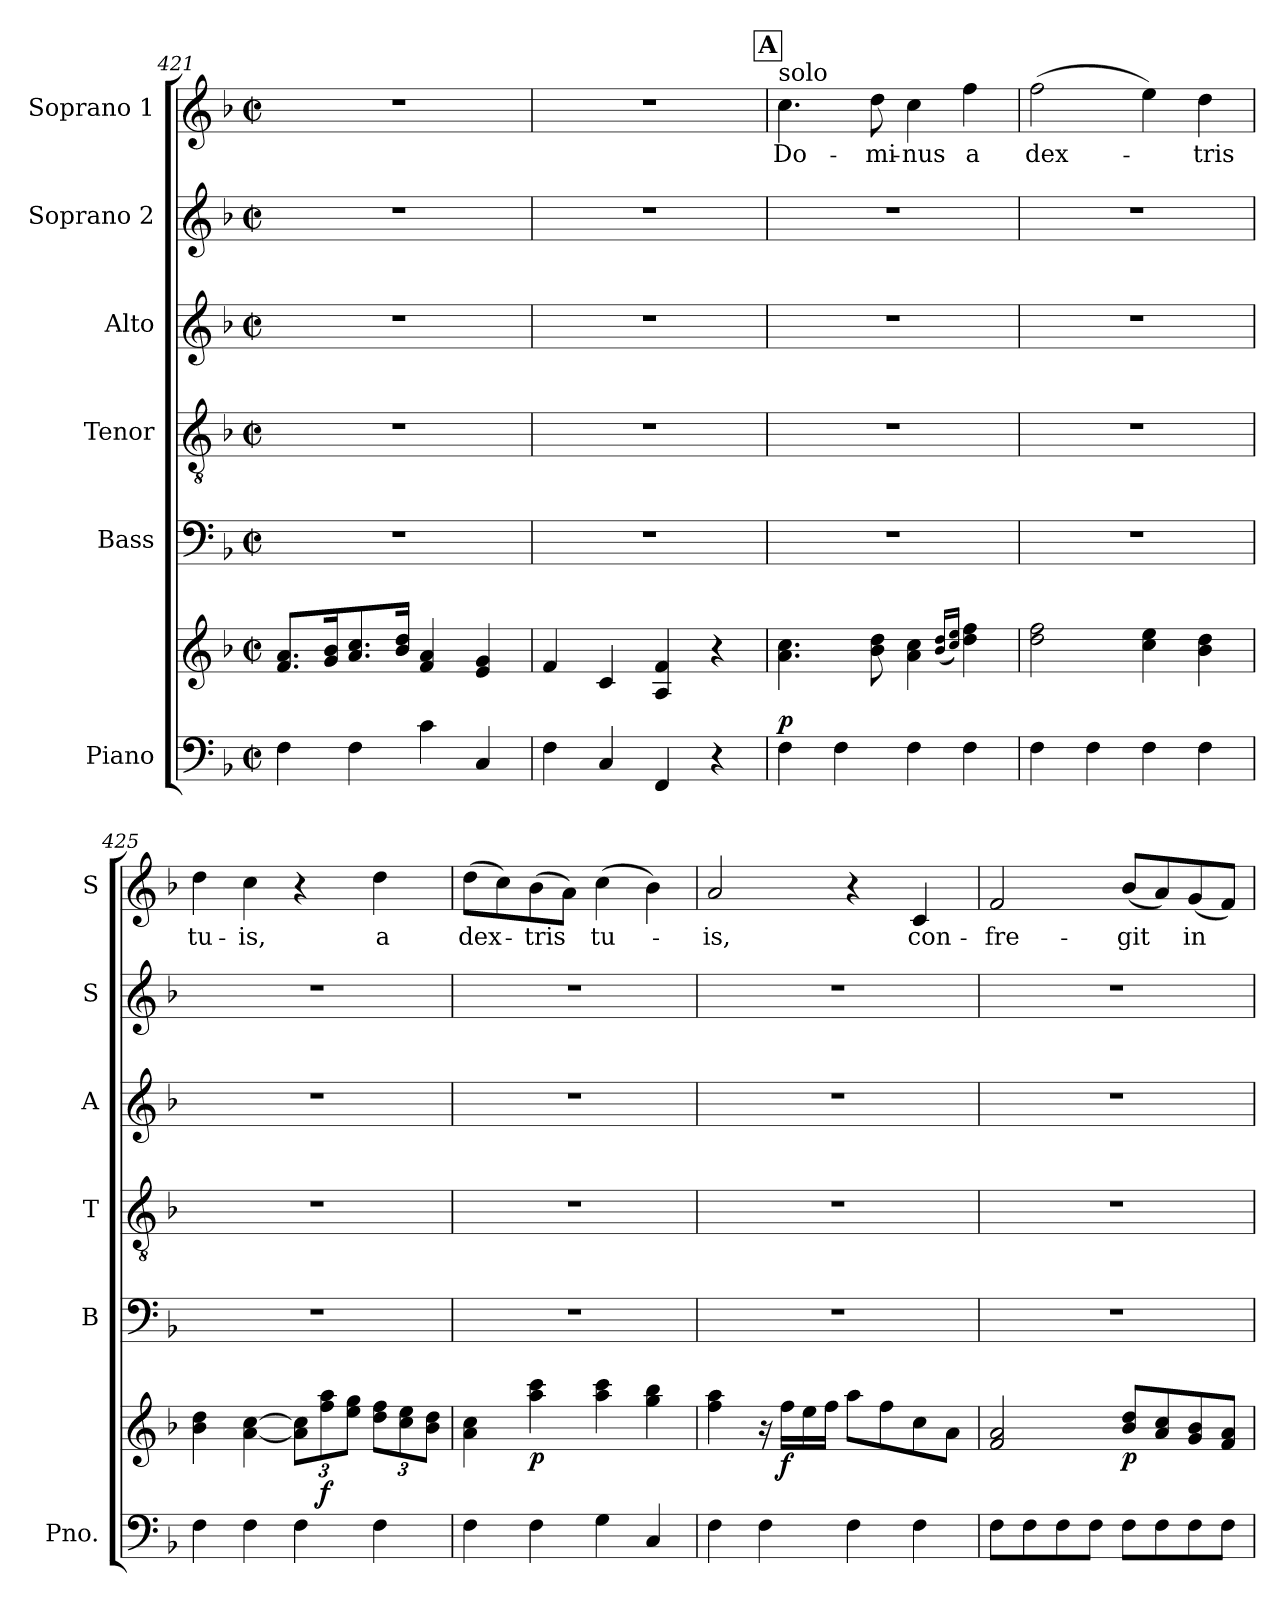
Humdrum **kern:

**kern	**kern	**dynam	**kern	**kern	**kern	**kern	**kern	**text
*part6	*part6	*part6	*part5	*part4	*part3	*part2	*part1	*part1
*staff7	*staff6	*staff6/7	*staff5	*staff4	*staff3	*staff2	*staff1	*staff1
*I"Piano	*	*	*I"Bass	*I"Tenor	*I"Alto	*I"Soprano 2	*I"Soprano 1	*
*I'Pno.	*	*	*I'B	*I'T	*I'A	*I'S	*I'S	*
*clefF4	*clefG2	*	*clefF4	*clefGv2	*clefG2	*clefG2	*clefG2	*
*k[b-]	*k[b-]	*	*k[b-]	*k[b-]	*k[b-]	*k[b-]	*k[b-]	*
*F:	*F:	*	*F:	*F:	*F:	*F:	*F:	*
*M2/2	*M2/2	*	*M2/2	*M2/2	*M2/2	*M2/2	*M2/2	*
*met(c|)	*met(c|)	*	*met(c|)	*met(c|)	*met(c|)	*met(c|)	*met(c|)	*
=421	=421	=421	=421	=421	=421	=421	=421	=421
4F\	8.f/ 8.a/L	.	1r	1r	1r	1r	1r	.
.	16g/ 16b-/k	.	.	.	.	.	.	.
4F\	8.a/ 8.cc/	.	.	.	.	.	.	.
.	16b-/ 16dd/Jk	.	.	.	.	.	.	.
4c\	4f/ 4a/	.	.	.	.	.	.	.
4C/	4e/ 4g/	.	.	.	.	.	.	.
=422	=422	=422	=422	=422	=422	=422	=422	=422
4F\	4f/	.	1r	1r	1r	1r	1r	.
4C/	4c/	.	.	.	.	.	.	.
4FF/	4A/ 4f/	.	.	.	.	.	.	.
4r	4r	.	.	.	.	.	.	.
!!LO:LB:g=z
!!LO:REH:place=s1:a:B:fs=14:t=A
=423	=423	=423	=423	=423	=423	=423	=423	=423
!	!	!	!	!	!	!	!LO:TX:a:t=solo	!
!	!	!LO:DY:a=2	!	!	!	!	!	!LO:LY:b
4F\	4.a\ 4.cc\	p	1r	1r	1r	1r	4.cc\	Do-
4F\	.	.	.	.	.	.	.	.
!	!	!	!	!	!	!	!	!LO:LY:b
.	8b-\ 8dd\	.	.	.	.	.	8dd\	-mi-
!	!	!	!	!	!	!	!	!LO:LY:b
4F\	4a\ 4cc\	.	.	.	.	.	4cc\	-nus
.	(<16qb-/ 16qdd/LL	.	.	.	.	.	.	.
.	16qcc/ 16qee/JJ)	.	.	.	.	.	.	.
!	!	!	!	!	!	!	!	!LO:LY:b
4F\	4dd\ 4ff\	.	.	.	.	.	4ff\	a
=424	=424	=424	=424	=424	=424	=424	=424	=424
!	!	!	!	!	!	!	!	!LO:LY:b
4F\	2dd\ 2ff\	.	1r	1r	1r	1r	(2ff\	dex-
4F\	.	.	.	.	.	.	.	.
4F\	4cc\ 4ee\	.	.	.	.	.	4ee\)	.
!	!	!	!	!	!	!	!	!LO:LY:b
4F\	4b-\ 4dd\	.	.	.	.	.	4dd\	-tris
=425	=425	=425	=425	=425	=425	=425	=425	=425
!	!	!	!	!	!	!	!	!LO:LY:b
4F\	4b-\ 4dd\	.	1r	1r	1r	1r	4dd\	tu-
!	!	!	!	!	!	!	!	!LO:LY:b
4F\	[4a\ [4cc\	.	.	.	.	.	4cc\	-is,
4F\	12a\] 12cc\]L	.	.	.	.	.	4r	.
!	!	!LO:DY:b	!	!	!	!	!	!
.	12ff\ 12aa\	f	.	.	.	.	.	.
.	12ee\ 12gg\J	.	.	.	.	.	.	.
!	!	!	!	!	!	!	!	!LO:LY:b
4F\	12dd\ 12ff\L	.	.	.	.	.	4dd\	a
.	12cc\ 12ee\	.	.	.	.	.	.	.
.	12b-\ 12dd\J	.	.	.	.	.	.	.
=426	=426	=426	=426	=426	=426	=426	=426	=426
!	!	!	!	!	!	!	!	!LO:LY:b
4F\	4a\ 4cc\	.	1r	1r	1r	1r	(8dd\L	dex-
.	.	.	.	.	.	.	8cc\)	.
!	!	!LO:DY:b	!	!	!	!	!	!LO:LY:b
4F\	4aa\ 4ccc\	p	.	.	.	.	(8b-\	-tris
.	.	.	.	.	.	.	8a\J)	.
!	!	!	!	!	!	!	!	!LO:LY:b
4G\	4aa\ 4ccc\	.	.	.	.	.	(4cc\	tu-
4C/	4gg\ 4bb-\	.	.	.	.	.	4b-\)	.
!!LO:PB:g=z
=427	=427	=427	=427	=427	=427	=427	=427	=427
!	!	!	!	!	!	!	!	!LO:LY:b
4F\	4ff\ 4aa\	.	1r	1r	1r	1r	2a/	-is,
4F\	16r	.	.	.	.	.	.	.
!	!	!LO:DY:b	!	!	!	!	!	!
.	16ff\LL	f	.	.	.	.	.	.
.	16ee\	.	.	.	.	.	.	.
.	16ff\JJ	.	.	.	.	.	.	.
4F\	8aa\L	.	.	.	.	.	4r	.
.	8ff\	.	.	.	.	.	.	.
!	!	!	!	!	!	!	!	!LO:LY:b
4F\	8cc\	.	.	.	.	.	4c/	con-
.	8a\J	.	.	.	.	.	.	.
=428	=428	=428	=428	=428	=428	=428	=428	=428
!	!	!	!	!	!	!	!	!LO:LY:b
8F\L	2f/ 2a/	.	1r	1r	1r	1r	2f/	-fre-
8F\	.	.	.	.	.	.	.	.
8F\	.	.	.	.	.	.	.	.
8F\J	.	.	.	.	.	.	.	.
!	!	!LO:DY:b	!	!	!	!	!	!LO:LY:b
8F\L	8b-/ 8dd/L	p	.	.	.	.	(<8b-/L	-git
8F\	8a/ 8cc/	.	.	.	.	.	8a/)	.
!	!	!	!	!	!	!	!	!LO:LY:b
8F\	8g/ 8b-/	.	.	.	.	.	(<8g/	in
8F\J	8f/ 8a/J	.	.	.	.	.	8f/J)	.
=	=	=	=	=	=	=	=	=
*-	*-	*-	*-	*-	*-	*-	*-	*-
